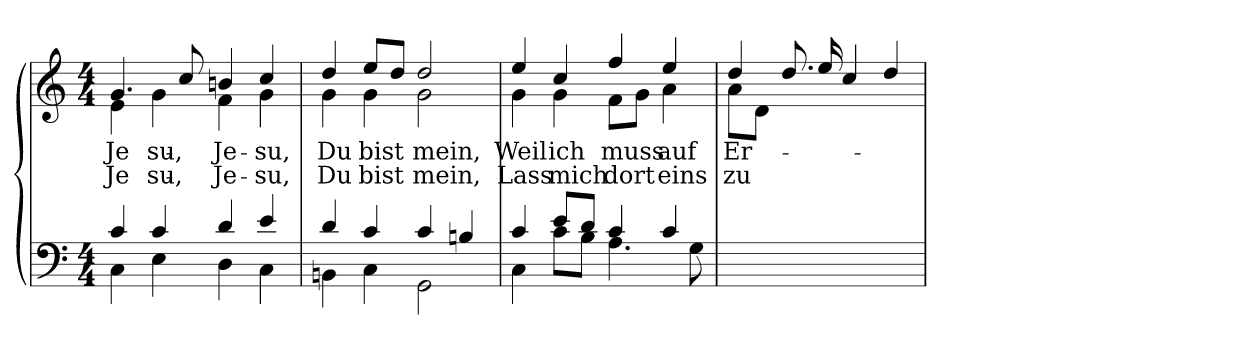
**kern	**kern	**text	**text
*part1	*part1	*part1	*part1
*staff2	*staff1	*staff1	*staff1
*clefF4	*clefG2	*	*
*M4/4	*M4/4	*	*
=1	=1	=1	=1
*^	*^	*	*
4c/	4C\	4.g/	4e\	Je-	Je-
4c/	4E\	.	4g\	-su,	-su,
.	.	8cc/	.	.	.
4d/	4D\	4bn/	4f\	Je-	Je-
4e/	4C\	4cc/	4g\	-su,	-su,
=2	=2	=2	=2	=2	=2
4d/	4BBn\	4dd/	4g\	Du	Du
4c/	4C\	8ee/L	4g\	bist	bist
.	.	8dd/J	.	.	.
4c/	2GG\	2dd/	2g\	mein,	mein,
4Bn/	.	.	.	.	.
=3	=3	=3	=3	=3	=3
4c/	4C\	4ee/	4g\	Weil	Lass
8e/L	8c\L	4cc/	4g\	ich	mich
8d/J	8B\J	.	.	.	.
4c/	4.A\	4ff/	8f\L	muss	dort
.	.	.	8g\J	.	.
4c/	.	4ee/	4a\	auf	eins
.	8G\	.	.	.	.
*v	*v	*	*	*	*
=4	=4	=4	=4	=4
1ryy	4dd/	8a\L	Er-	zu
.	.	8d\J	.	.
.	8.dd/	2.ryy	.	.
.	16ee/	.	.	.
.	4cc/	.	.	.
.	4dd/	.	.	.
*	*v	*v	*	*
=	=	=	=
*-	*-	*-	*-
